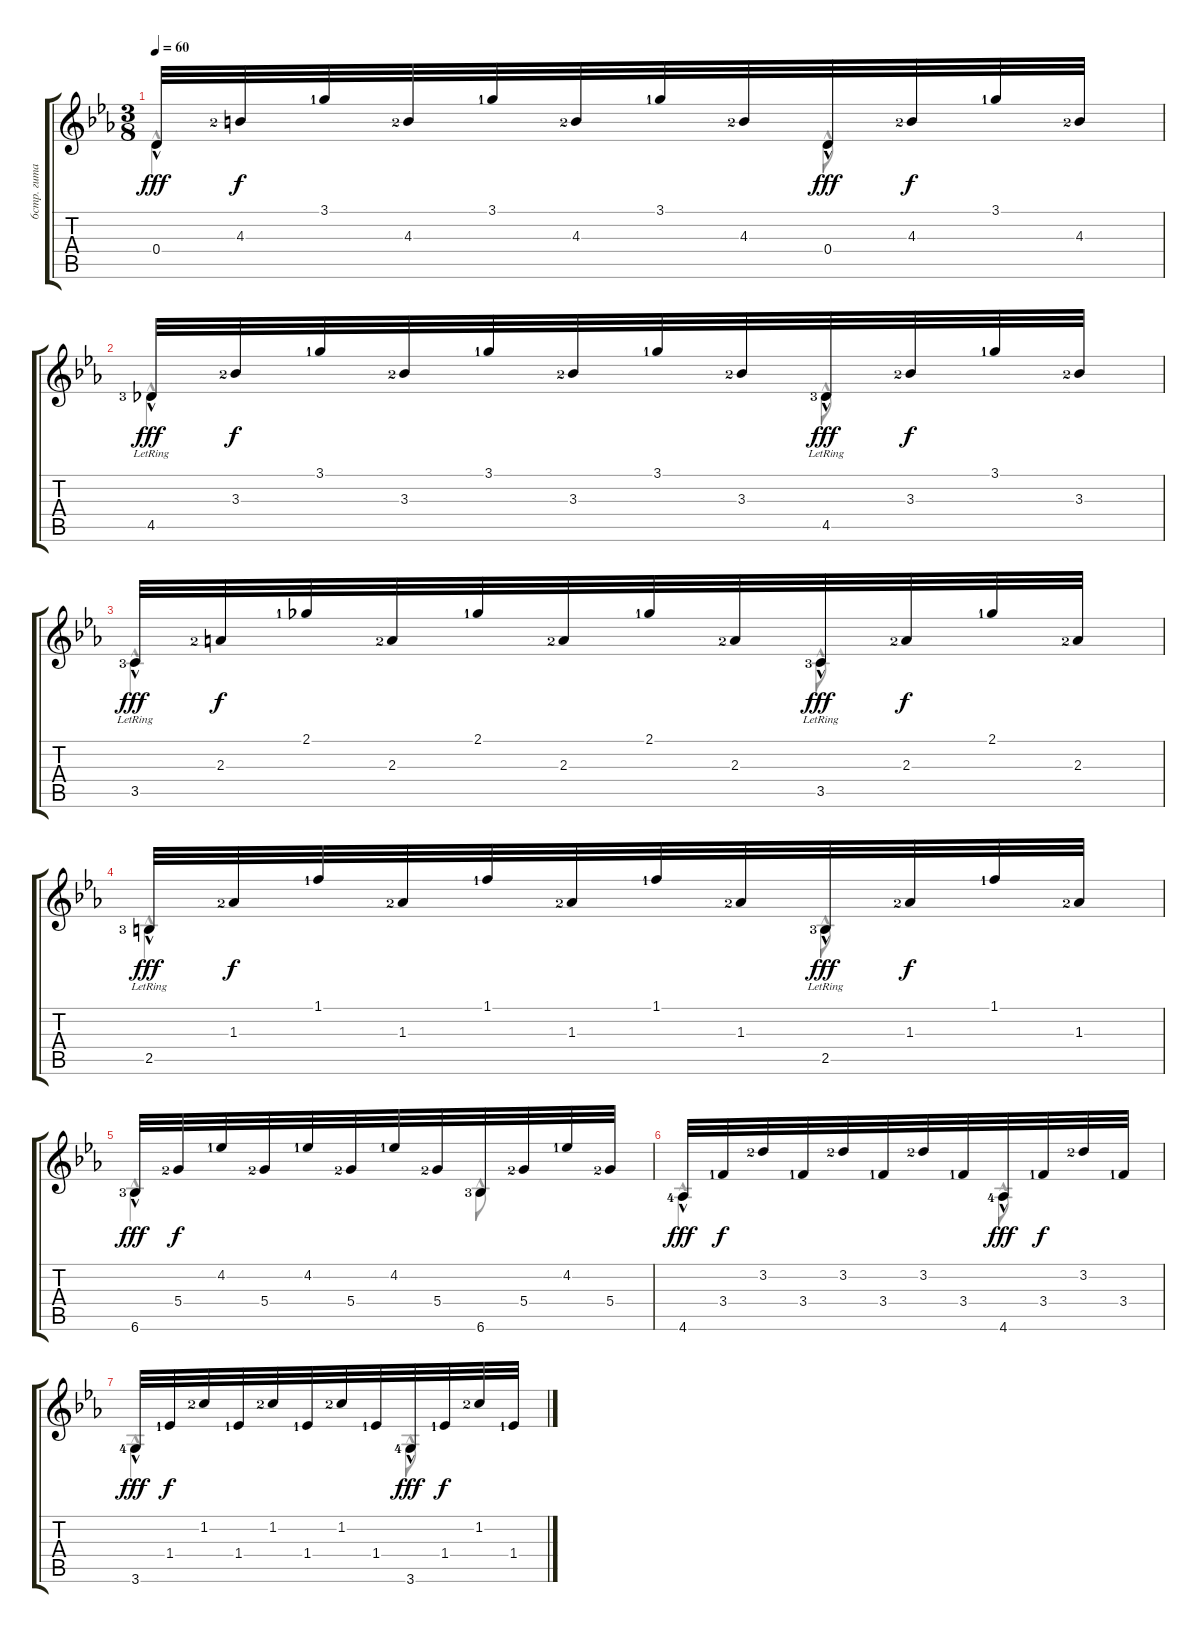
\track ("6стр. гитара" "6стр. гита") {instrument acousticguitarnylon}
\staff {score tabs}
\tuning (E4 B3 G3 D3 A2 E2) {hide}
\voice
\ts (3 8)
\tempo 60
\clef g2
\ks cminor
0.4{hac}.32{dy fff} 4.3{lf 3}.32{dy f} 3.1{lf 2}.32 4.3{lf 3}.32 3.1{lf 2}.32 4.3{lf 3}.32 3.1{lf 2}.32 4.3{lf 3}.32 0.4{hac}.32{dy fff} 4.3{lf 3}.32{dy f} 3.1{lf 2}.32 4.3{lf 3}.32 |
4.5{hac lr lf 4}.32{dy fff} 3.3{lf 3}.32{dy f} 3.1{lf 2}.32 3.3{lf 3}.32 3.1{lf 2}.32 3.3{lf 3}.32 3.1{lf 2}.32 3.3{lf 3}.32 4.5{hac lr lf 4}.32{dy fff} 3.3{lf 3}.32{dy f} 3.1{lf 2}.32 3.3{lf 3}.32 |
3.5{hac lr lf 4}.32{dy fff} 2.3{lf 3}.32{dy f} 2.1{lf 2}.32 2.3{lf 3}.32 2.1{lf 2}.32 2.3{lf 3}.32 2.1{lf 2}.32 2.3{lf 3}.32 3.5{hac lr lf 4}.32{dy fff} 2.3{lf 3}.32{dy f} 2.1{lf 2}.32 2.3{lf 3}.32 |
2.5{hac lr lf 4}.32{dy fff} 1.3{lf 3}.32{dy f} 1.1{lf 2}.32 1.3{lf 3}.32 1.1{lf 2}.32 1.3{lf 3}.32 1.1{lf 2}.32 1.3{lf 3}.32 2.5{hac lr lf 4}.32{dy fff} 1.3{lf 3}.32{dy f} 1.1{lf 2}.32 1.3{lf 3}.32 |
6.6{hac lf 4}.32{dy fff} 5.4{lf 3}.32{dy f} 4.2{lf 2}.32 5.4{lf 3}.32 4.2{lf 2}.32 5.4{lf 3}.32 4.2{lf 2}.32 5.4{lf 3}.32 6.6{lf 4}.32 5.4{lf 3}.32 4.2{lf 2}.32 5.4{lf 3}.32 |
4.6{hac lf 5}.32{dy fff} 3.4{lf 2}.32{dy f} 3.2{lf 3}.32 3.4{lf 2}.32 3.2{lf 3}.32 3.4{lf 2}.32 3.2{lf 3}.32 3.4{lf 2}.32 4.6{hac lf 5}.32{dy fff} 3.4{lf 2}.32{dy f} 3.2{lf 3}.32 3.4{lf 2}.32 |
3.6{hac lf 5}.32{dy fff} 1.4{lf 2}.32{dy f} 1.2{lf 3}.32 1.4{lf 2}.32 1.2{lf 3}.32 1.4{lf 2}.32 1.2{lf 3}.32 1.4{lf 2}.32 3.6{hac lf 5}.32{dy fff} 1.4{lf 2}.32{dy f} 1.2{lf 3}.32 1.4{lf 2}.32
\voice
\clef g2
\ottava regular
\simile none
\ks cminor
0.4{hac}.4{dy fff} 0.4{hac}.8 |
4.5{hac}.4 4.5{hac}.8 |
3.5{hac}.4 3.5{hac}.8 |
2.5{hac}.4 2.5{hac}.8 |
6.6{hac}.4 6.6{hac}.8 |
4.6{hac}.4 4.6{hac}.8 |
3.6{hac}.4 3.6{hac}.8
